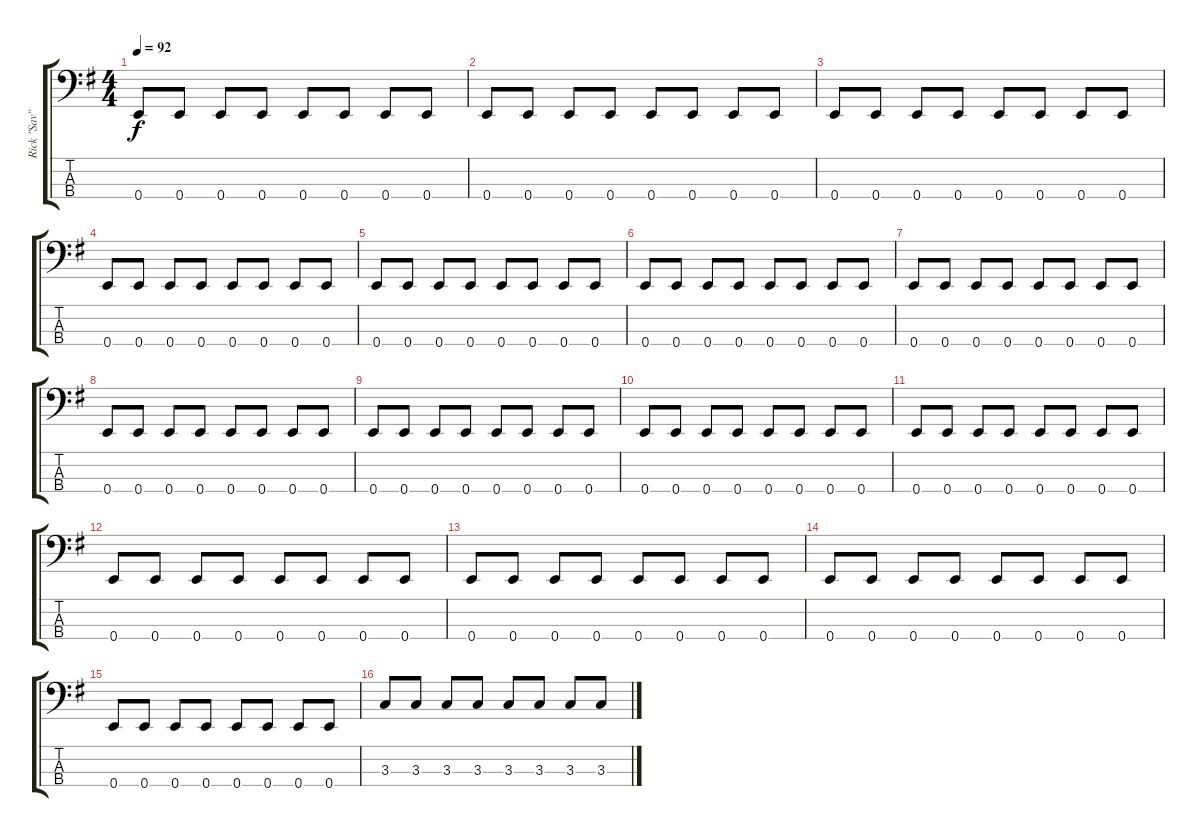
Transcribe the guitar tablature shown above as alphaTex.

\track ("Rick \"Sav\" Savage" "Rick \"Sav\"") {instrument slapbass1}
\staff {score tabs}
\tuning (G2 D2 A1 E1) {hide}
\ts (4 4)
\tempo 92
\clef f4
\ks eminor
0.4.8{dy f} 0.4.8 0.4.8 0.4.8 0.4.8 0.4.8 0.4.8 0.4.8 |
0.4.8 0.4.8 0.4.8 0.4.8 0.4.8 0.4.8 0.4.8 0.4.8 |
0.4.8 0.4.8 0.4.8 0.4.8 0.4.8 0.4.8 0.4.8 0.4.8 |
0.4.8 0.4.8 0.4.8 0.4.8 0.4.8 0.4.8 0.4.8 0.4.8 |
0.4.8 0.4.8 0.4.8 0.4.8 0.4.8 0.4.8 0.4.8 0.4.8 |
0.4.8 0.4.8 0.4.8 0.4.8 0.4.8 0.4.8 0.4.8 0.4.8 |
0.4.8 0.4.8 0.4.8 0.4.8 0.4.8 0.4.8 0.4.8 0.4.8 |
0.4.8 0.4.8 0.4.8 0.4.8 0.4.8 0.4.8 0.4.8 0.4.8 |
0.4.8 0.4.8 0.4.8 0.4.8 0.4.8 0.4.8 0.4.8 0.4.8 |
0.4.8 0.4.8 0.4.8 0.4.8 0.4.8 0.4.8 0.4.8 0.4.8 |
0.4.8 0.4.8 0.4.8 0.4.8 0.4.8 0.4.8 0.4.8 0.4.8 |
0.4.8 0.4.8 0.4.8 0.4.8 0.4.8 0.4.8 0.4.8 0.4.8 |
0.4.8 0.4.8 0.4.8 0.4.8 0.4.8 0.4.8 0.4.8 0.4.8 |
0.4.8 0.4.8 0.4.8 0.4.8 0.4.8 0.4.8 0.4.8 0.4.8 |
0.4.8 0.4.8 0.4.8 0.4.8 0.4.8 0.4.8 0.4.8 0.4.8 |
3.3.8 3.3.8 3.3.8 3.3.8 3.3.8 3.3.8 3.3.8 3.3.8
